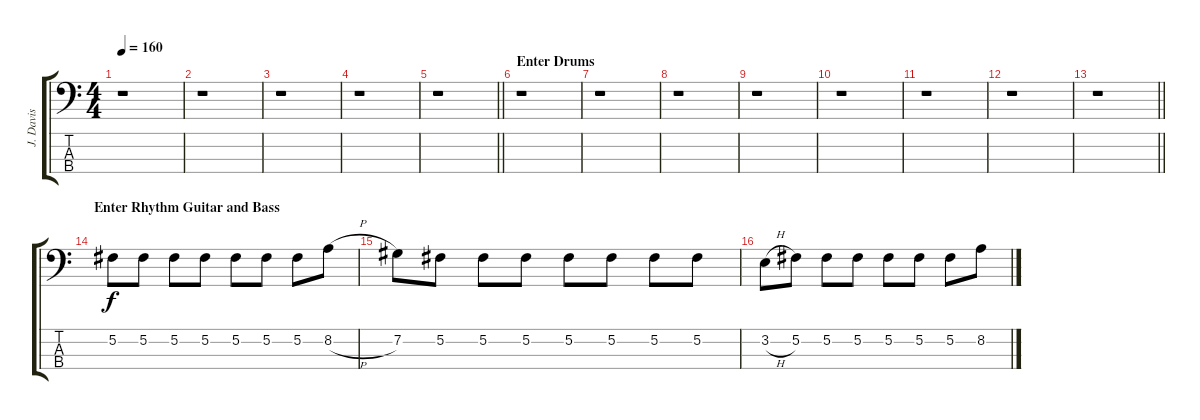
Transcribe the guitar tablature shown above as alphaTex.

\track ("J. Davis" "J. Davis") {instrument electricbasspick}
\staff {score tabs}
\tuning (Gb2 Db2 Ab1 Db1) {hide}
\ts (4 4)
\tempo 160
\clef f4
\ks c
r.1{dy f} |
r.1 |
r.1 |
r.1 |
\barLineRight lightlight
r.1 |
\section ("" "Enter Drums")
r.1 |
r.1 |
r.1 |
r.1 |
r.1 |
r.1 |
r.1 |
\barLineRight lightlight
r.1 |
\section ("" "Enter Rhythm Guitar and Bass")
5.2.8 5.2.8 5.2.8 5.2.8 5.2.8 5.2.8 5.2.8 8.2{h}.8 |
7.2.8 5.2.8 5.2.8 5.2.8 5.2.8 5.2.8 5.2.8 5.2.8 |
3.2{h}.8 5.2.8 5.2.8 5.2.8 5.2.8 5.2.8 5.2.8 8.2{h}.8
